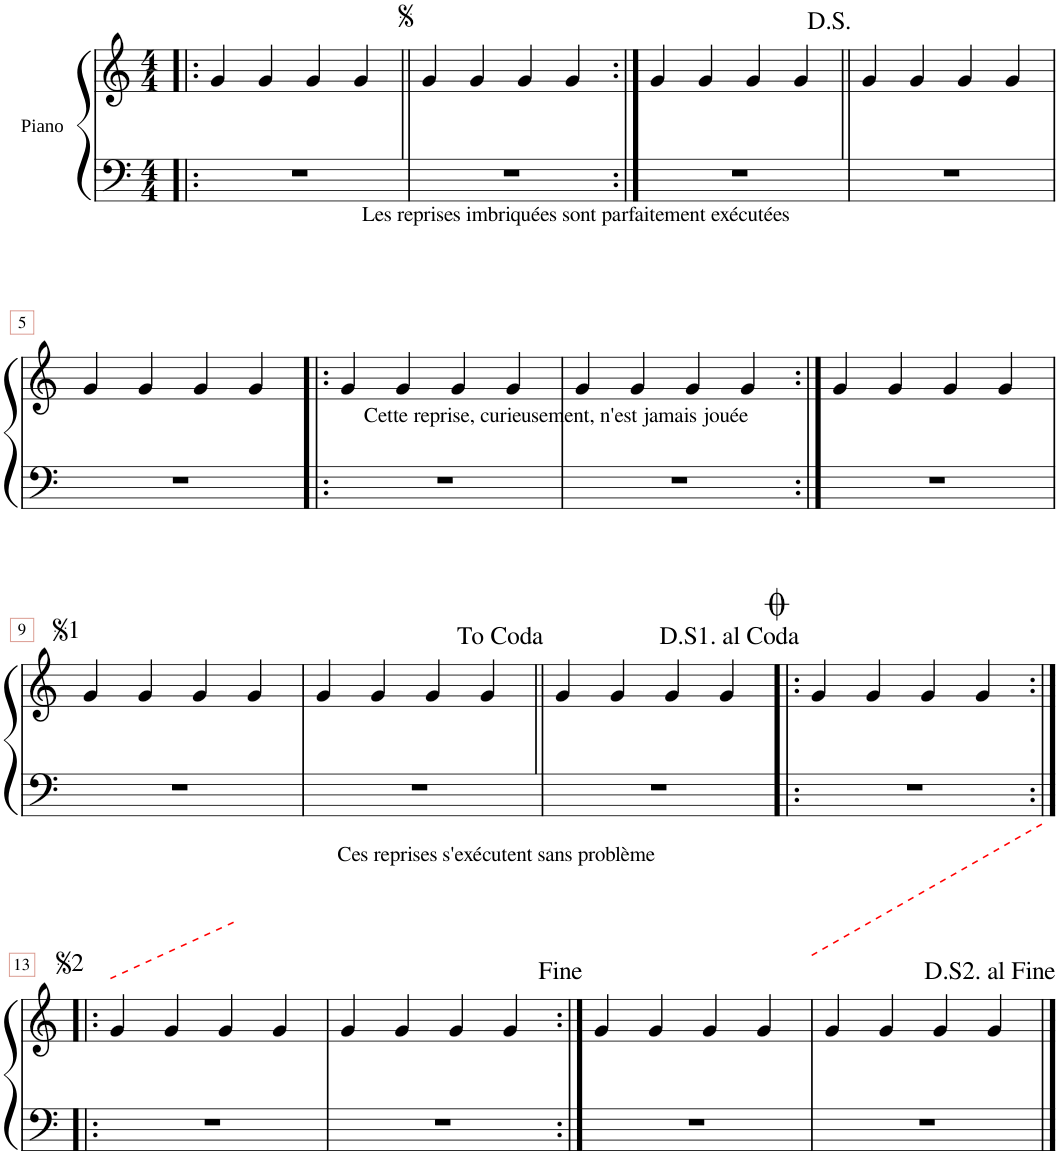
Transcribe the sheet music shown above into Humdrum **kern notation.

**kern	**kern
*part1	*part1
*staff2	*staff1
*I"Piano	*
*I'Pno	*
*clefF4	*clefG2
*k[]	*k[]
*M4/4	*M4/4
=1!|:	=1!|:
!LO:TX:b:t=Les reprises imbriquées sont parfaitement exécutées	!
1r	4g/
.	4g/
.	4g/
.	4g/
=2||	=2||
1r	4g/
.	4g/
.	4g/
.	4g/
=3:|!	=3:|!
1r	4g/
.	4g/
.	4g/
.	4g/
=4||	=4||
1r	4g/
.	4g/
.	4g/
.	4g/
!!LO:LB:g=z
=5	=5
1r	4g/
.	4g/
.	4g/
.	4g/
=6!|:	=6!|:
!LO:TX:a:t=Cette reprise, curieusement, n'est jamais jouée	!
1r	4g/
.	4g/
.	4g/
.	4g/
=7	=7
1r	4g/
.	4g/
.	4g/
.	4g/
=8:|!	=8:|!
1r	4g/
.	4g/
.	4g/
.	4g/
!!LO:LB:g=z
=9	=9
1r	4g/
.	4g/
.	4g/
.	4g/
=10	=10
1r	4g/
.	4g/
.	4g/
.	4g/
=11||	=11||
1r	4g/
.	4g/
.	4g/
.	4g/
!	!LO:TX:a:t=D.S1. al Coda
!LO:TX:a:t=D.S1. al Coda	!
=12!|:	=12!|:
!LO:TX:b:t=Ces reprises s'exécutent sans problème	!
1r	4g/
.	4g/
.	4g/
.	4g/
!!LO:LB:g=z
=13:|!|:	=13:|!|:
1r	4g/
.	4g/
.	4g/
.	4g/
=14	=14
1r	4g/
.	4g/
.	4g/
.	4g/
=15:|!	=15:|!
1r	4g/
.	4g/
.	4g/
.	4g/
=16	=16
1r	4g/
.	4g/
.	4g/
.	4g/
!	!LO:TX:a:t=D.S2. al Fine
!LO:TX:a:t=D.S2. al Fine	!
==	==
*-	*-
